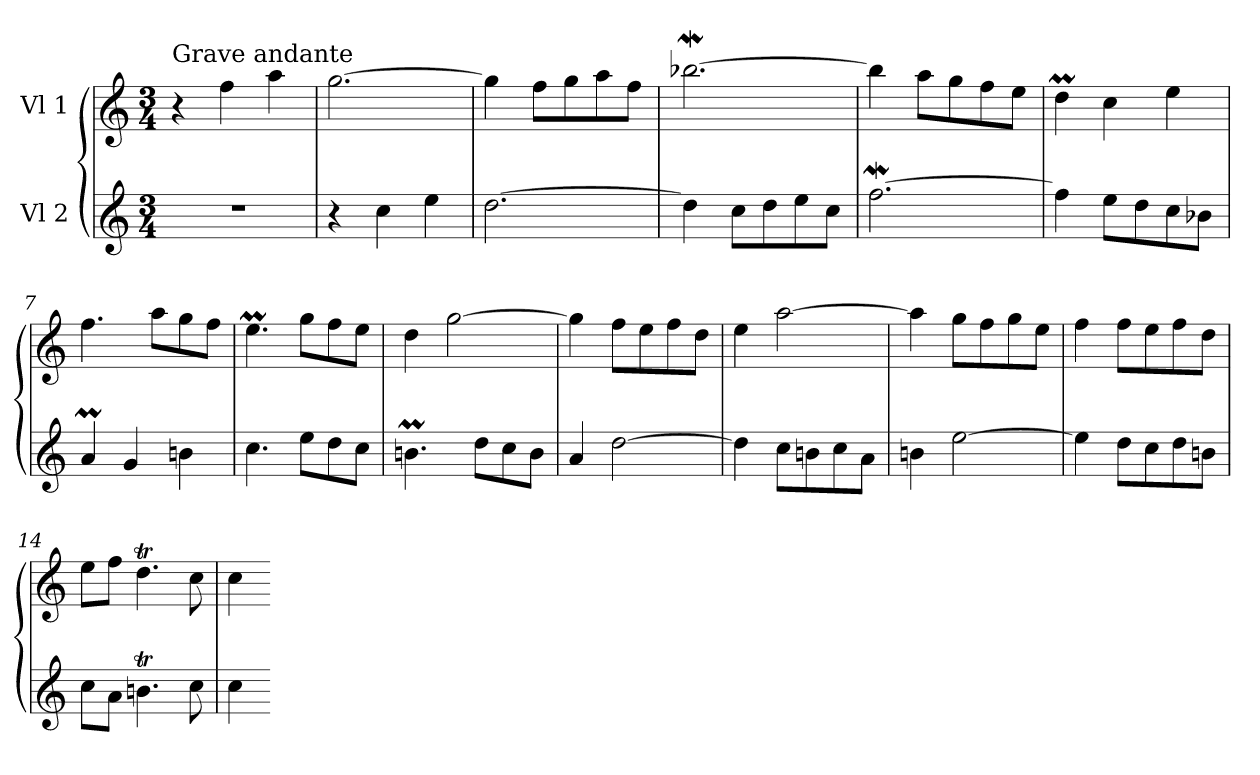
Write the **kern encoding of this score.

**kern	**kern
*part2	*part1
*staff2	*staff1
*I"Vl 2	*I"Vl 1
*clefG2	*clefG2
*k[]	*k[]
*M3/4	*M3/4
=1	=1
!	!LO:TX:a:t=Grave andante
2.r	4r
.	4ff\
.	4aa\
=2	=2
4r	[2.gg\
4cc\	.
4ee\	.
=3	=3
[2.dd\	4gg\]
.	8ff\L
.	8gg\
.	8aa\
.	8ff\J
=4	=4
4dd\]	[2.bb-w\
8cc\L	.
8dd\	.
8ee\	.
8cc\J	.
=5	=5
[2.ffw\	4bb-\]
.	8aa\L
.	8gg\
.	8ff\
.	8ee\J
=6	=6
4ff\]	4ddM\
8ee\L	4cc\
8dd\	.
8cc\	4ee\
8b-\J	.
=7	=7
4aM/	4.ff\
4g/	.
.	8aa\L
4bn\	8gg\
.	8ff\J
=8	=8
4.cc\	4.eem\
8ee\L	8gg\L
8dd\	8ff\
8cc\J	8ee\J
=9	=9
4.bnm\	4dd\
.	[2gg\
8dd\L	.
8cc\	.
8b\J	.
=10	=10
4a/	4gg\]
[2dd\	8ff\L
.	8ee\
.	8ff\
.	8dd\J
!!LO:LB:g=z
=11	=11
4dd\]	4ee\
8cc\L	[2aa\
8bn\	.
8cc\	.
8a\J	.
=12	=12
4bn\	4aa\]
[2ee\	8gg\L
.	8ff\
.	8gg\
.	8ee\J
=13	=13
4ee\]	4ff\
8dd\L	8ff\L
8cc\	8ee\
8dd\	8ff\
8bn\J	8dd\J
=14	=14
8cc\L	8ee\L
8a\J	8ff\J
4.bnt\	4.ddT\
8cc\	8cc\
=15	=15
4cc\	4cc\
=-	=-
*-	*-
